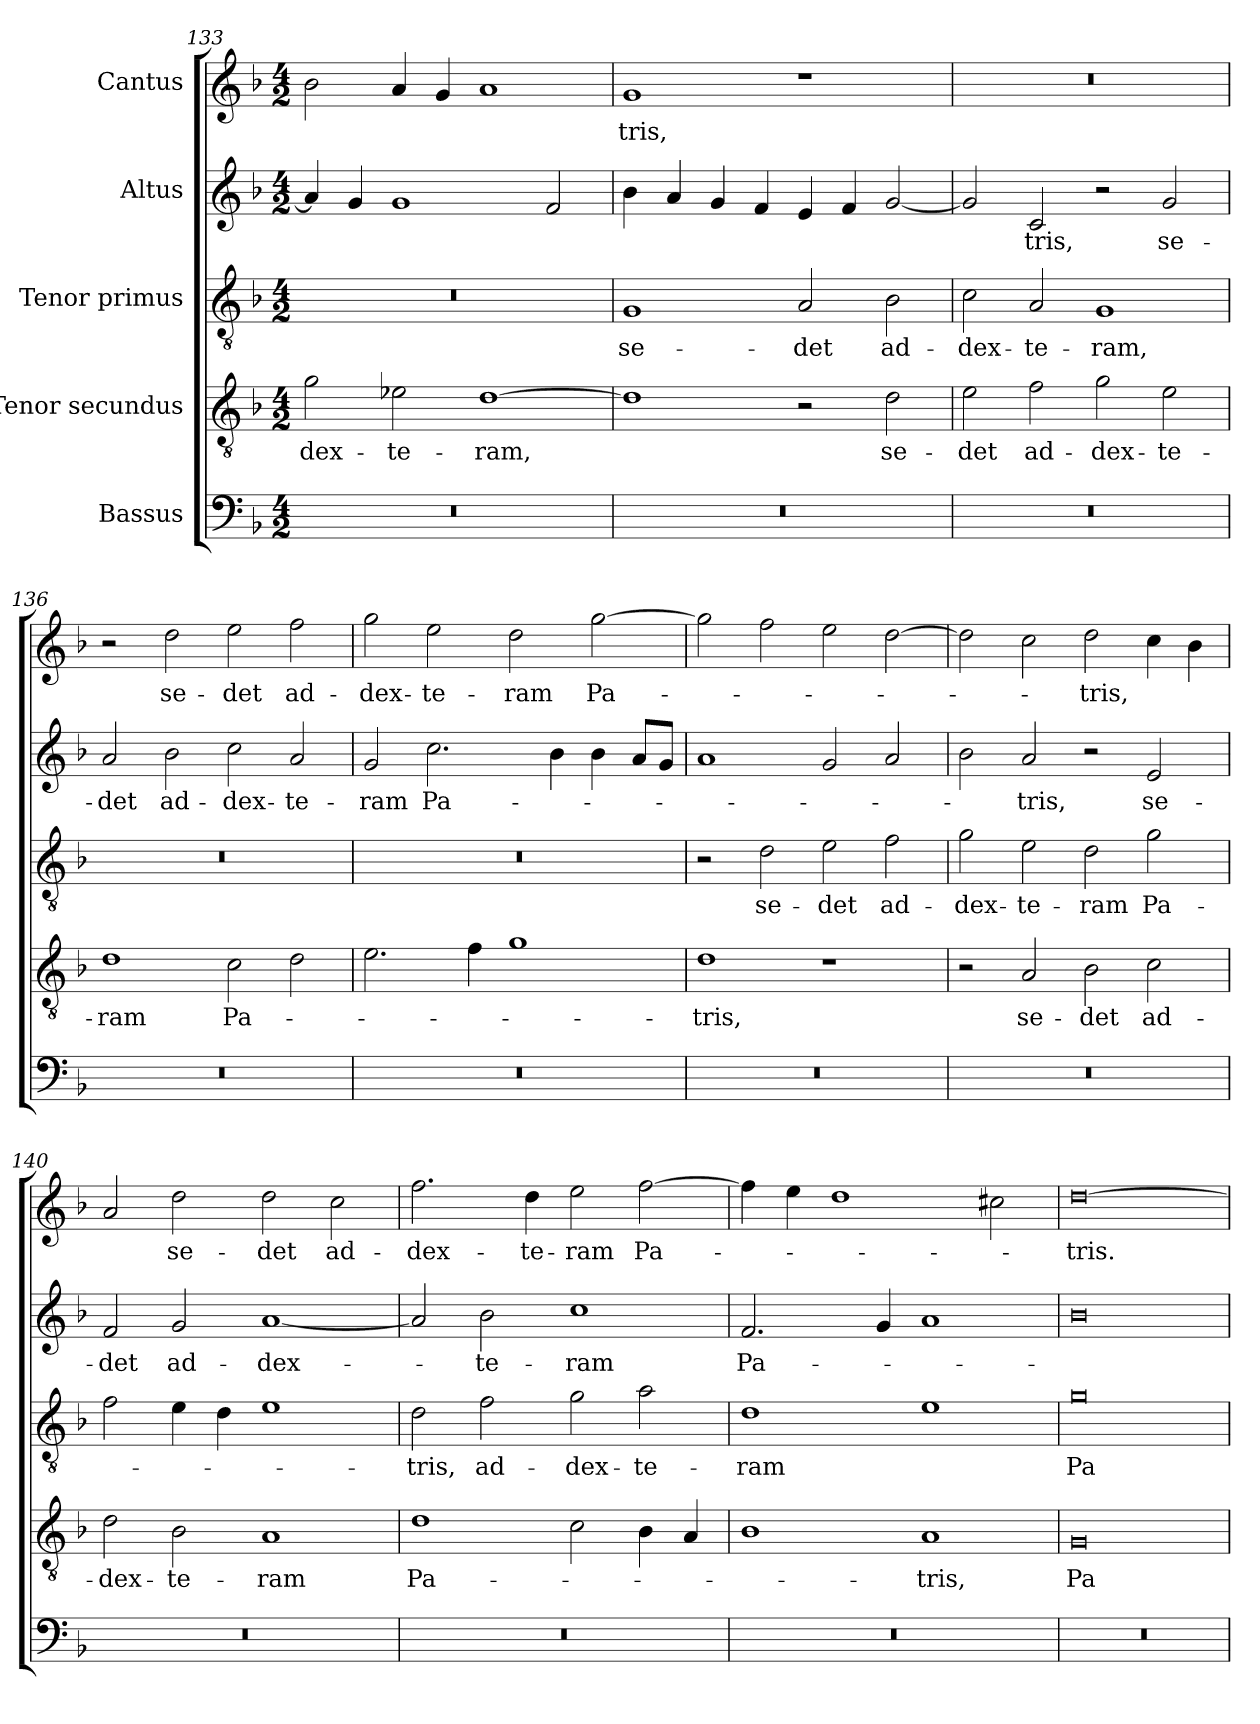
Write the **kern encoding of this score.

**kern	**kern	**text	**kern	**text	**kern	**text	**kern	**text
*part5	*part4	*part4	*part3	*part3	*part2	*part2	*part1	*part1
*staff5	*staff4	*staff4	*staff3	*staff3	*staff2	*staff2	*staff1	*staff1
*I"Bassus	*I"Tenor secundus	*	*I"Tenor primus	*	*I"Altus	*	*I"Cantus	*
*clefF4	*clefGv2	*	*clefGv2	*	*clefG2	*	*clefG2	*
*k[b-]	*k[b-]	*	*k[b-]	*	*k[b-]	*	*k[b-]	*
*M4/2	*M4/2	*	*M4/2	*	*M4/2	*	*M4/2	*
=133	=133	=133	=133	=133	=133	=133	=133	=133
0r	2g\	dex-	0r	.	4a/]	.	2b-\	.
.	.	.	.	.	4g/	.	.	.
.	2e-X\	-te-	.	.	1g/	.	4a/	.
.	.	.	.	.	.	.	4g/	.
.	[1d\	-ram,	.	.	.	.	1a/	.
.	.	.	.	.	2f/	.	.	.
=134	=134	=134	=134	=134	=134	=134	=134	=134
0r	1d\]	.	1G/	se-	4b-\	.	1g/	-tris,
.	.	.	.	.	4a/	.	.	.
.	.	.	.	.	4g/	.	.	.
.	.	.	.	.	4f/	.	.	.
.	2r	.	2A/	-det	4e/	.	1r	.
.	.	.	.	.	4f/	.	.	.
.	2d\	se-	2B-\	ad-	[2g/	.	.	.
=135	=135	=135	=135	=135	=135	=135	=135	=135
0r	2e\	-det	2c\	dex-	2g/]	.	0r	.
.	2f\	ad-	2A/	-te-	2c/	-tris,	.	.
.	2g\	dex-	1G/	-ram,	2r	.	.	.
.	2e\	-te-	.	.	2g/	se-	.	.
=136	=136	=136	=136	=136	=136	=136	=136	=136
0r	1d\	-ram	0r	.	2a/	-det	2r	.
.	.	.	.	.	2b-\	ad-	2dd\	se-
.	2c\	Pa-	.	.	2cc\	dex-	2ee\	-det
.	2d\	.	.	.	2a/	-te-	2ff\	ad-
=137	=137	=137	=137	=137	=137	=137	=137	=137
0r	2.e\	.	0r	.	2g/	-ram	2gg\	dex-
.	.	.	.	.	2.cc\	Pa-	2ee\	-te-
.	4f\	.	.	.	.	.	.	.
.	1g\	.	.	.	.	.	2dd\	-ram
.	.	.	.	.	4b-\	.	.	.
.	.	.	.	.	4b-\	.	[2gg\	Pa-
.	.	.	.	.	8a/L	.	.	.
.	.	.	.	.	8g/J	.	.	.
=138	=138	=138	=138	=138	=138	=138	=138	=138
0r	1d\	-tris,	2r	.	1a/	.	2gg\]	.
.	.	.	2d\	se-	.	.	2ff\	.
.	1r	.	2e\	-det	2g/	.	2ee\	.
.	.	.	2f\	ad-	2a/	.	[2dd\	.
=139	=139	=139	=139	=139	=139	=139	=139	=139
0r	2r	.	2g\	dex-	2b-\	.	2dd\]	.
.	2A/	se-	2e\	-te-	2a/	-tris,	2cc\	.
.	2B-\	-det	2d\	-ram	2r	.	2dd\	-tris,
.	2c\	ad-	2g\	Pa-	2e/	se-	4cc\	.
.	.	.	.	.	.	.	4b-\	.
=140	=140	=140	=140	=140	=140	=140	=140	=140
0r	2d\	dex-	2f\	.	2f/	-det	2a/	.
.	2B-\	-te-	4e\	.	2g/	ad-	2dd\	se-
.	.	.	4d\	.	.	.	.	.
.	1A/	-ram	1e\	.	[1a/	dex-	2dd\	-det
.	.	.	.	.	.	.	2cc\	ad-
=141	=141	=141	=141	=141	=141	=141	=141	=141
0r	1d\	Pa-	2d\	-tris,	2a/]	.	2.ff\	dex-
.	.	.	2f\	ad-	2b-\	-te-	.	.
.	.	.	.	.	.	.	4dd\	-te-
.	2c\	.	2g\	dex-	1cc\	-ram	2ee\	-ram
.	4B-\	.	2a\	-te-	.	.	[2ff\	Pa-
.	4A/	.	.	.	.	.	.	.
=142	=142	=142	=142	=142	=142	=142	=142	=142
0r	1B-\	.	1d\	-ram	2.f/	Pa-	4ff\]	.
.	.	.	.	.	.	.	4ee\	.
.	.	.	.	.	.	.	1dd\	.
.	.	.	.	.	4g/	.	.	.
.	1A/	-tris,	1e\	.	1a/	.	.	.
.	.	.	.	.	.	.	2cc#X\	.
=143	=143	=143	=143	=143	=143	=143	=143	=143
0r	0G/	Pa-	0g\	Pa-	0b-\	.	[0dd\	-tris.
=	=	=	=	=	=	=	=	=
*-	*-	*-	*-	*-	*-	*-	*-	*-
